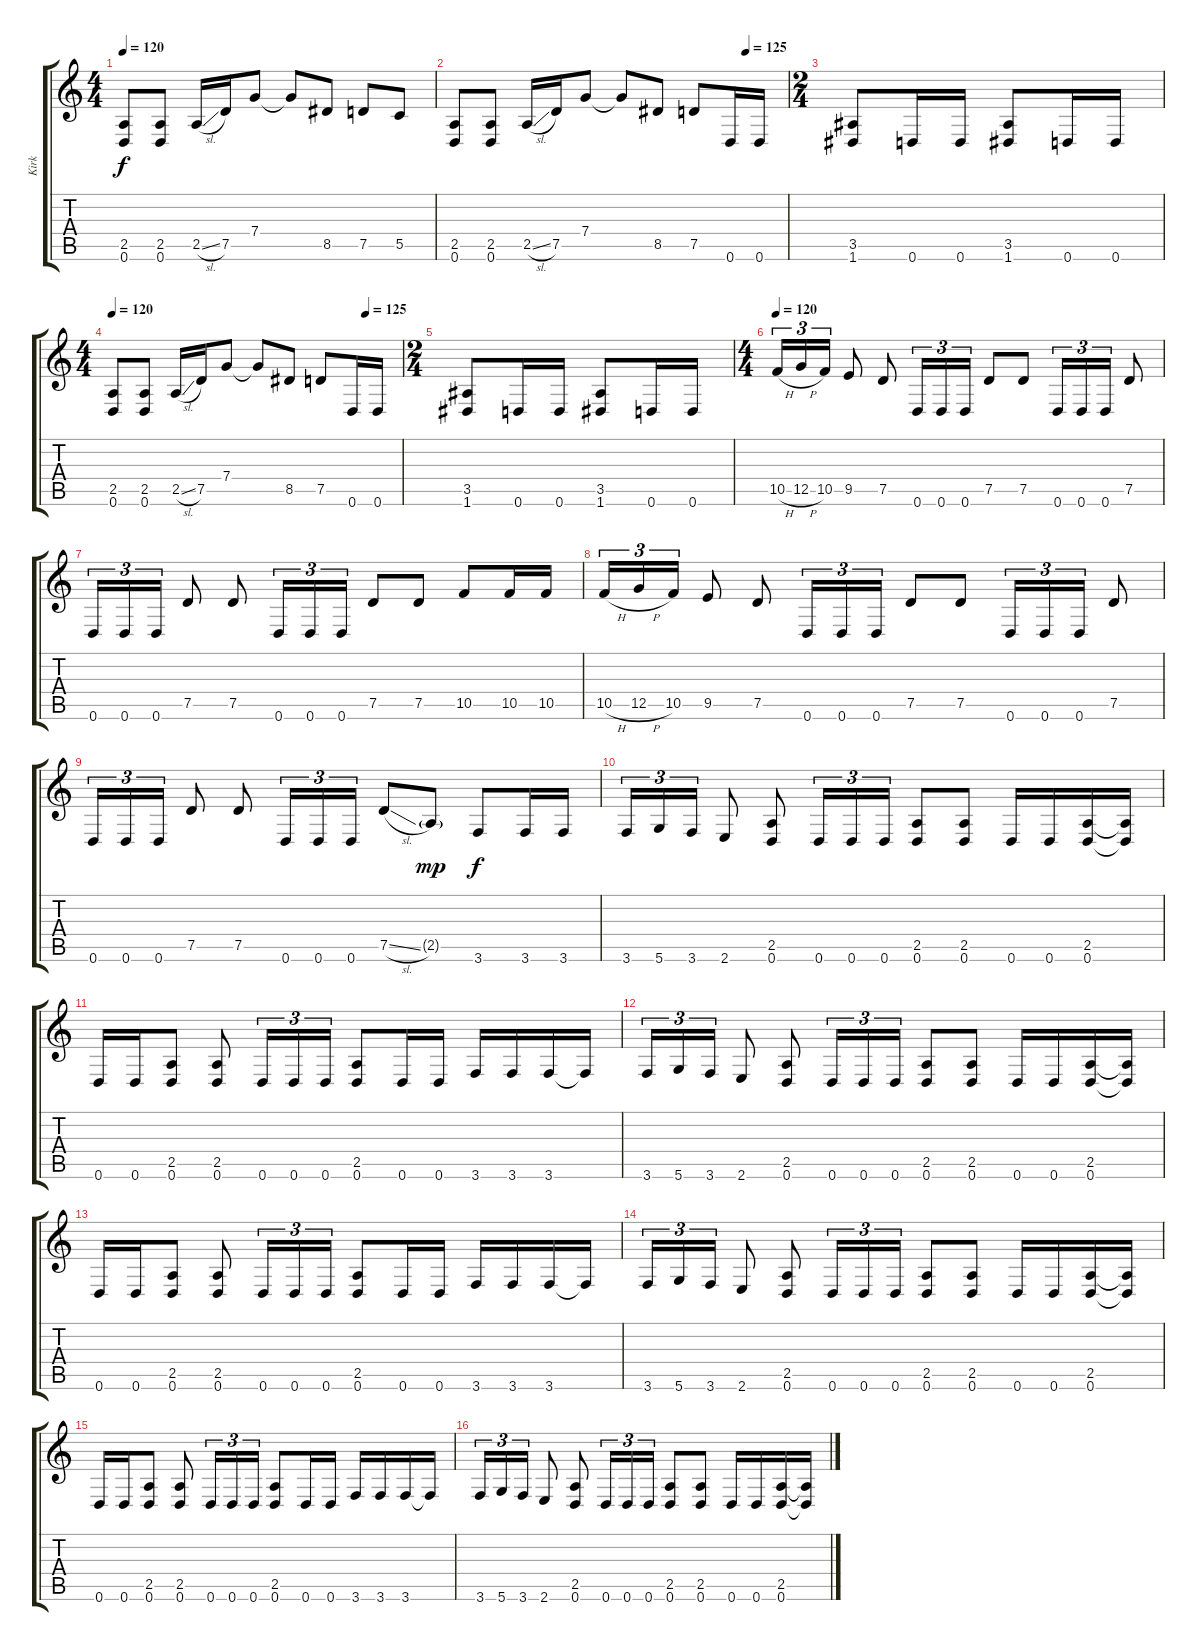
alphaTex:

\track ("Kirk" "Kirk") {instrument distortionguitar}
\staff {score tabs}
\tuning (D4 A3 F3 C3 G2 D2) {hide}
\ts (4 4)
\tempo 120
\clef g2
\ks c
(2.5 0.6).8{dy f} (2.5 0.6).8 2.5{sl}.16 7.5.16 7.4.8 7.4{t}.8 8.5.8 7.5.8 5.5.8 |
\tempo (125 0.875)
(2.5 0.6).8 (2.5 0.6).8 2.5{sl}.16 7.5.16 7.4.8 7.4{t}.8 8.5.8 7.5.8 0.6.16 0.6.16 |
\ts (2 4)
(3.5 1.6).8 0.6.16 0.6.16 (3.5 1.6).8 0.6.16 0.6.16 |
\ts (4 4)
\tempo 120
\tempo (125 0.875)
(2.5 0.6).8 (2.5 0.6).8 2.5{sl}.16 7.5.16 7.4.8 7.4{t}.8 8.5.8 7.5.8 0.6.16 0.6.16 |
\ts (2 4)
(3.5 1.6).8 0.6.16 0.6.16 (3.5 1.6).8 0.6.16 0.6.16 |
\ts (4 4)
\tempo 120
10.5{h}.16{tu (3 2)} 12.5{h}.16{tu (3 2)} 10.5.16{tu (3 2)} 9.5.8 7.5.8 0.6.16{tu (3 2)} 0.6.16{tu (3 2)} 0.6.16{tu (3 2)} 7.5.8 7.5.8 0.6.16{tu (3 2)} 0.6.16{tu (3 2)} 0.6.16{tu (3 2)} 7.5.8 |
0.6.16{tu (3 2)} 0.6.16{tu (3 2)} 0.6.16{tu (3 2)} 7.5.8 7.5.8 0.6.16{tu (3 2)} 0.6.16{tu (3 2)} 0.6.16{tu (3 2)} 7.5.8 7.5.8 10.5.8 10.5.16 10.5.16 |
10.5{h}.16{tu (3 2)} 12.5{h}.16{tu (3 2)} 10.5.16{tu (3 2)} 9.5.8 7.5.8 0.6.16{tu (3 2)} 0.6.16{tu (3 2)} 0.6.16{tu (3 2)} 7.5.8 7.5.8 0.6.16{tu (3 2)} 0.6.16{tu (3 2)} 0.6.16{tu (3 2)} 7.5.8 |
0.6.16{tu (3 2)} 0.6.16{tu (3 2)} 0.6.16{tu (3 2)} 7.5.8 7.5.8 0.6.16{tu (3 2)} 0.6.16{tu (3 2)} 0.6.16{tu (3 2)} 7.5{sl}.8 2.5{g}.8{dy mp} 3.6.8{dy f} 3.6.16 3.6.16 |
3.6.16{tu (3 2)} 5.6.16{tu (3 2)} 3.6.16{tu (3 2)} 2.6.8 (2.5 0.6).8 0.6.16{tu (3 2)} 0.6.16{tu (3 2)} 0.6.16{tu (3 2)} (2.5 0.6).8 (2.5 0.6).8 0.6.16 0.6.16 (2.5 0.6).16 (2.5{t} 0.6{t}).16 |
0.6.16 0.6.16 (2.5 0.6).8 (2.5 0.6).8 0.6.16{tu (3 2)} 0.6.16{tu (3 2)} 0.6.16{tu (3 2)} (2.5 0.6).8 0.6.16 0.6.16 3.6.16 3.6.16 3.6.16 3.6{t}.16 |
3.6.16{tu (3 2)} 5.6.16{tu (3 2)} 3.6.16{tu (3 2)} 2.6.8 (2.5 0.6).8 0.6.16{tu (3 2)} 0.6.16{tu (3 2)} 0.6.16{tu (3 2)} (2.5 0.6).8 (2.5 0.6).8 0.6.16 0.6.16 (2.5 0.6).16 (2.5{t} 0.6{t}).16 |
0.6.16 0.6.16 (2.5 0.6).8 (2.5 0.6).8 0.6.16{tu (3 2)} 0.6.16{tu (3 2)} 0.6.16{tu (3 2)} (2.5 0.6).8 0.6.16 0.6.16 3.6.16 3.6.16 3.6.16 3.6{t}.16 |
3.6.16{tu (3 2)} 5.6.16{tu (3 2)} 3.6.16{tu (3 2)} 2.6.8 (2.5 0.6).8 0.6.16{tu (3 2)} 0.6.16{tu (3 2)} 0.6.16{tu (3 2)} (2.5 0.6).8 (2.5 0.6).8 0.6.16 0.6.16 (2.5 0.6).16 (2.5{t} 0.6{t}).16 |
0.6.16 0.6.16 (2.5 0.6).8 (2.5 0.6).8 0.6.16{tu (3 2)} 0.6.16{tu (3 2)} 0.6.16{tu (3 2)} (2.5 0.6).8 0.6.16 0.6.16 3.6.16 3.6.16 3.6.16 3.6{t}.16 |
3.6.16{tu (3 2)} 5.6.16{tu (3 2)} 3.6.16{tu (3 2)} 2.6.8 (2.5 0.6).8 0.6.16{tu (3 2)} 0.6.16{tu (3 2)} 0.6.16{tu (3 2)} (2.5 0.6).8 (2.5 0.6).8 0.6.16 0.6.16 (2.5 0.6).16 (2.5{t} 0.6{t}).16
